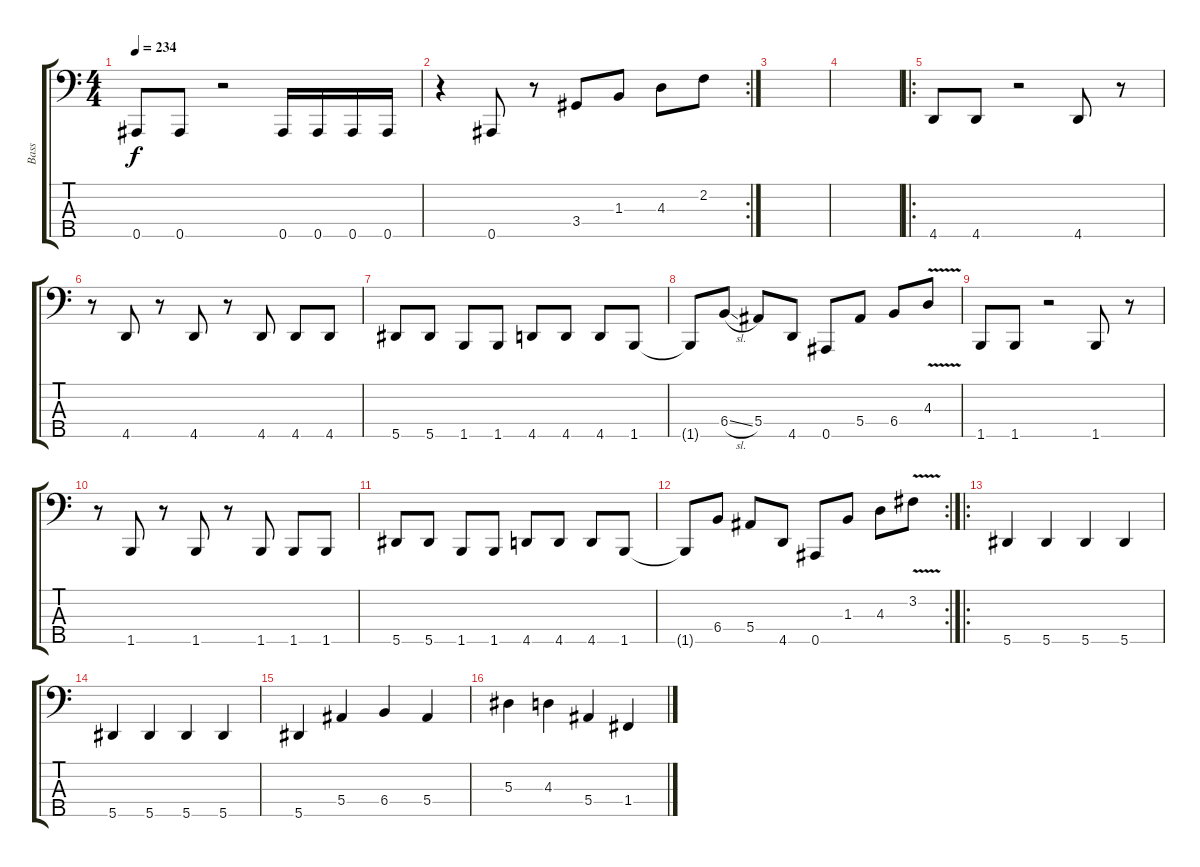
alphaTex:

\track ("Bass" "Bass") {instrument electricbassfinger}
\staff {score tabs}
\tuning (Ab2 Eb2 Bb1 F1 Bb0) {hide}
\ts (4 4)
\tempo 234
\clef f4
\ks c
0.5.8{dy f} 0.5.8 r.2 0.5.16 0.5.16 0.5.16 0.5.16 |
\rc 2
r.4 0.5.8 r.8 3.4.8 1.3.8 4.3.8 2.2.8 |
|
|
\ro
4.5.8 4.5.8 r.2 4.5.8 r.8 |
r.8 4.5.8 r.8 4.5.8 r.8 4.5.8 4.5.8 4.5.8 |
5.5.8 5.5.8 1.5.8 1.5.8 4.5.8 4.5.8 4.5.8 1.5.8 |
1.5{t}.8 6.4{sl}.8 5.4.8 4.5.8 0.5.8 5.4.8 6.4.8 4.3{v}.8 |
1.5.8 1.5.8 r.2 1.5.8 r.8 |
r.8 1.5.8 r.8 1.5.8 r.8 1.5.8 1.5.8 1.5.8 |
5.5.8 5.5.8 1.5.8 1.5.8 4.5.8 4.5.8 4.5.8 1.5.8 |
\rc 2
1.5{t}.8 6.4.8 5.4.8 4.5.8 0.5.8 1.3.8 4.3.8 3.2{v}.8 |
\ro
5.5.4 5.5.4 5.5.4 5.5.4 |
5.5.4 5.5.4 5.5.4 5.5.4 |
5.5.4 5.4.4 6.4.4 5.4.4 |
5.3.4 4.3.4 5.4.4 1.4.4
